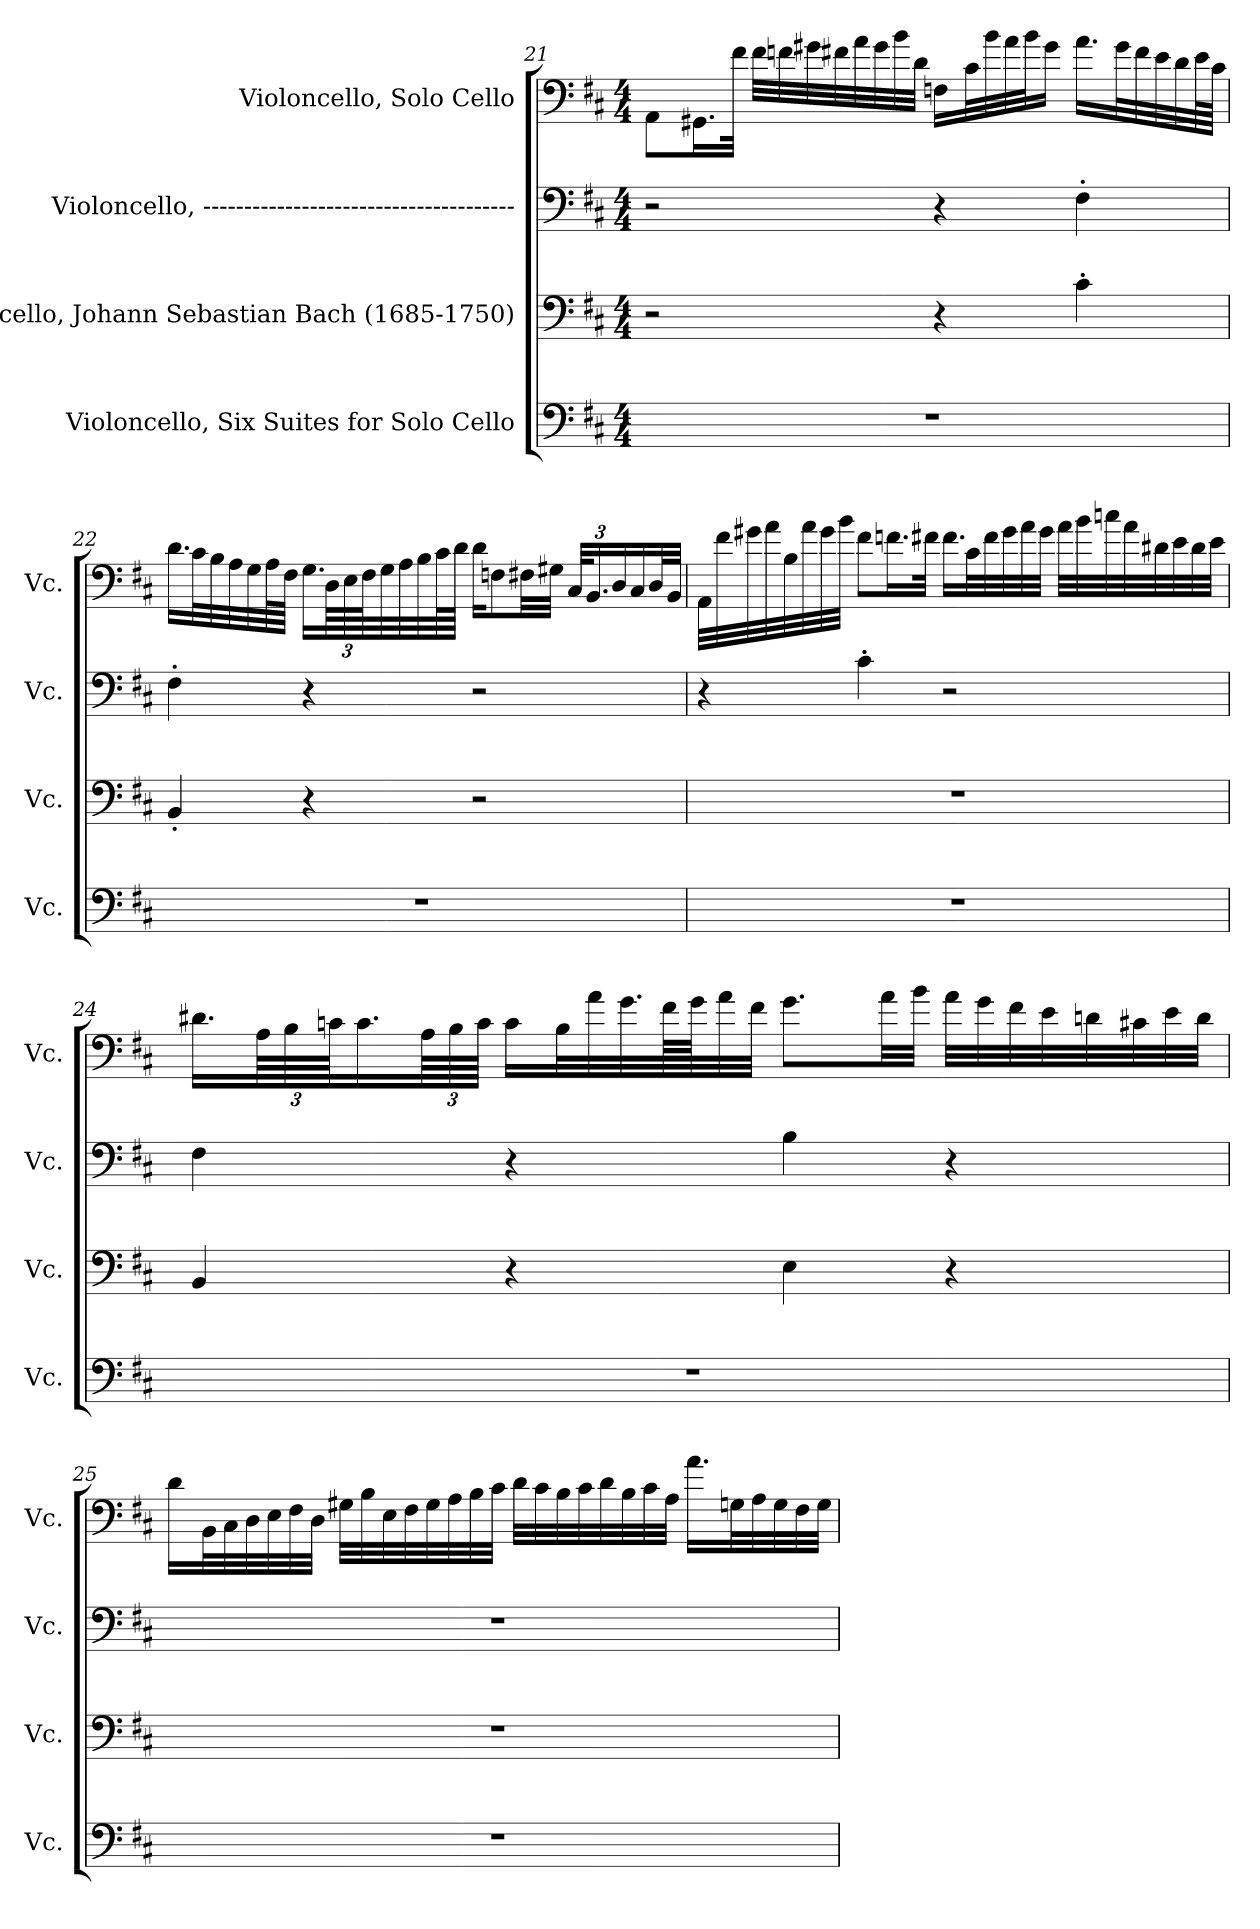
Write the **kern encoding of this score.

**kern	**kern	**kern	**kern
*part4	*part3	*part2	*part1
*staff4	*staff3	*staff2	*staff1
*I"Violoncello, Six Suites for Solo Cello	*I"Violoncello, Johann Sebastian Bach  (1685-1750)	*I"Violoncello, --------------------------------------	*I"Violoncello, Solo Cello
*I'Vc.	*I'Vc.	*I'Vc.	*I'Vc.
!!LO:LB:g=z
*clefF4	*clefF4	*clefF4	*clefF4
*k[f#c#]	*k[f#c#]	*k[f#c#]	*k[f#c#]
*M4/4	*M4/4	*M4/4	*M4/4
=21	=21	=21	=21
1r	2r	2r	8AA\L
.	.	.	16.GG#X\L
.	.	.	32f#\JJk
.	.	.	32f#\LLL
.	.	.	32fn\
.	.	.	32g#X\
.	.	.	32f#X\
.	.	.	32a\
.	.	.	32g#\
.	.	.	32b\
.	.	.	32d\JJJ
.	4r	4r	16Fn\LL
.	.	.	32c#\L
.	.	.	32b\
.	.	.	32a\
.	.	.	32b\J
.	.	.	16g#\JJ
.	4c#'\	4F#'\	16.a\LL
.	.	.	32g#\L
.	.	.	32f#\
.	.	.	32e\
.	.	.	32d\
.	.	.	64e\L
.	.	.	64c#\JJJJ
!!LO:PB:g=z
=22	=22	=22	=22
1r	4BB'/	4F#'\	16.d\LL
.	.	.	32c#\L
.	.	.	32B\
.	.	.	32A\
.	.	.	32G\
.	.	.	64A\L
.	.	.	64F#\JJJJ
.	4r	4r	16.G\LL
*	*	*	*Xbrackettup
.	.	.	96D\LL
.	.	.	96E\
.	.	.	96F#\J
.	.	.	32G\
.	.	.	32A\
.	.	.	32B\
.	.	.	64c#\L
.	.	.	64d\JJJJ
.	2r	2r	16d\KL
.	.	.	8Fn\
.	.	.	32F#X\LL
.	.	.	32G#X\JJJ
.	.	.	48C#/KLL
.	.	.	24.BB/
.	.	.	24D/
.	.	.	16C#/
.	.	.	32D/L
.	.	.	32BB/JJJ
!!LO:LB:g=z
=23	=23	=23	=23
1r	1r	4r	32AA\LLL
.	.	.	32f#\
.	.	.	32g#X\
.	.	.	32a\
.	.	.	32B\
.	.	.	32a\
.	.	.	32g#\
.	.	.	32b\JJJ
.	.	4c#'\	8f#\L
.	.	.	16.fn\L
.	.	.	32f#X\JJk
.	.	2r	16.f#\LL
.	.	.	32c#\L
.	.	.	32f#\
.	.	.	32g#\
.	.	.	32a\
.	.	.	32g#\JJJ
.	.	.	32a\LLL
.	.	.	32b\
.	.	.	32ccn\
.	.	.	32a\
.	.	.	32d#X\
.	.	.	32e\
.	.	.	32d#\
.	.	.	32e\JJJ
!!LO:LB:g=z
=24	=24	=24	=24
1r	4BB/	4F#\	16.d#X\LL
.	.	.	96A\LL
.	.	.	96B\
.	.	.	96cn\JJ
.	.	.	16.c\
.	.	.	96A\LL
.	.	.	96B\
.	.	.	96c\JJJJ
.	4r	4r	16c\LL
.	.	.	32B\L
.	.	.	32a\
.	.	.	32.g\
.	.	.	128f#\LL
.	.	.	128g\JJ
.	.	.	32a\
.	.	.	32f#\JJJ
.	4E\	4B\	8.g\L
.	.	.	32a\LL
.	.	.	32b\JJJ
.	4r	4r	32a\LLL
.	.	.	32g\
.	.	.	32f#\
.	.	.	32e\
.	.	.	32dn\
.	.	.	32c#X\
.	.	.	32e\
.	.	.	32d\JJJ
!!LO:PB:g=z
=25	=25	=25	=25
1r	1r	1r	16d\LL
.	.	.	32BB\L
.	.	.	32C#\
.	.	.	32D\
.	.	.	32E\
.	.	.	32F#\
.	.	.	32D\JJJ
.	.	.	32G#X\LLL
.	.	.	32B\
.	.	.	32E\
.	.	.	32F#\
.	.	.	32G#\
.	.	.	32A\
.	.	.	32B\
.	.	.	32c#\JJJ
.	.	.	32d\LLL
.	.	.	32c#\
.	.	.	32B\
.	.	.	32c#\
.	.	.	32d\
.	.	.	32B\
.	.	.	32c#\
.	.	.	32A\JJJ
.	.	.	16.a\LL
.	.	.	32Gn\L
.	.	.	32A\
.	.	.	32G\
.	.	.	32F#\
.	.	.	32G\JJJ
=	=	=	=
*-	*-	*-	*-
